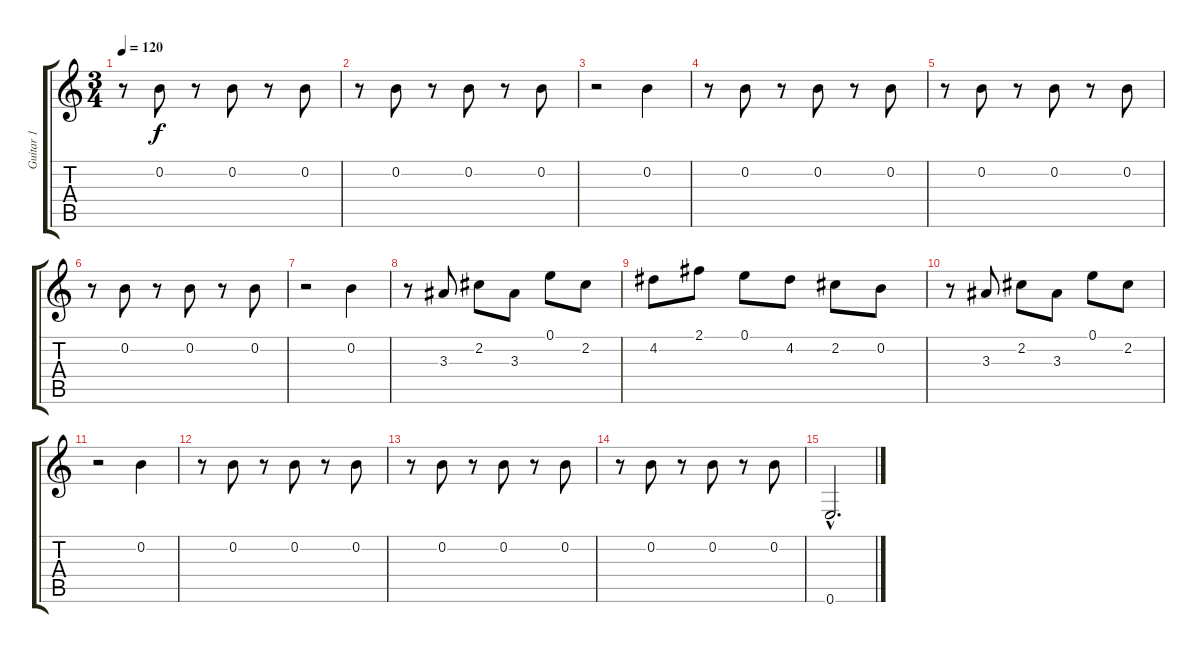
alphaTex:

\track ("Guitar 1" "Guitar 1") {instrument acousticguitarnylon}
\staff {score tabs}
\tuning (E4 B3 G3 D3 A2 E2) {hide}
\ts (3 4)
\tempo 120
\clef g2
\ks c
r.8{dy f} 0.2.8 r.8 0.2.8 r.8 0.2.8 |
r.8 0.2.8 r.8 0.2.8 r.8 0.2.8 |
r.2 0.2.4 |
r.8 0.2.8 r.8 0.2.8 r.8 0.2.8 |
r.8 0.2.8 r.8 0.2.8 r.8 0.2.8 |
r.8 0.2.8 r.8 0.2.8 r.8 0.2.8 |
r.2 0.2.4 |
r.8 3.3.8 2.2.8 3.3.8 0.1.8 2.2.8 |
4.2.8 2.1.8 0.1.8 4.2.8 2.2.8 0.2.8 |
r.8 3.3.8 2.2.8 3.3.8 0.1.8 2.2.8 |
r.2 0.2.4 |
r.8 0.2.8 r.8 0.2.8 r.8 0.2.8 |
r.8 0.2.8 r.8 0.2.8 r.8 0.2.8 |
r.8 0.2.8 r.8 0.2.8 r.8 0.2.8 |
0.6{hac}.2{d}
